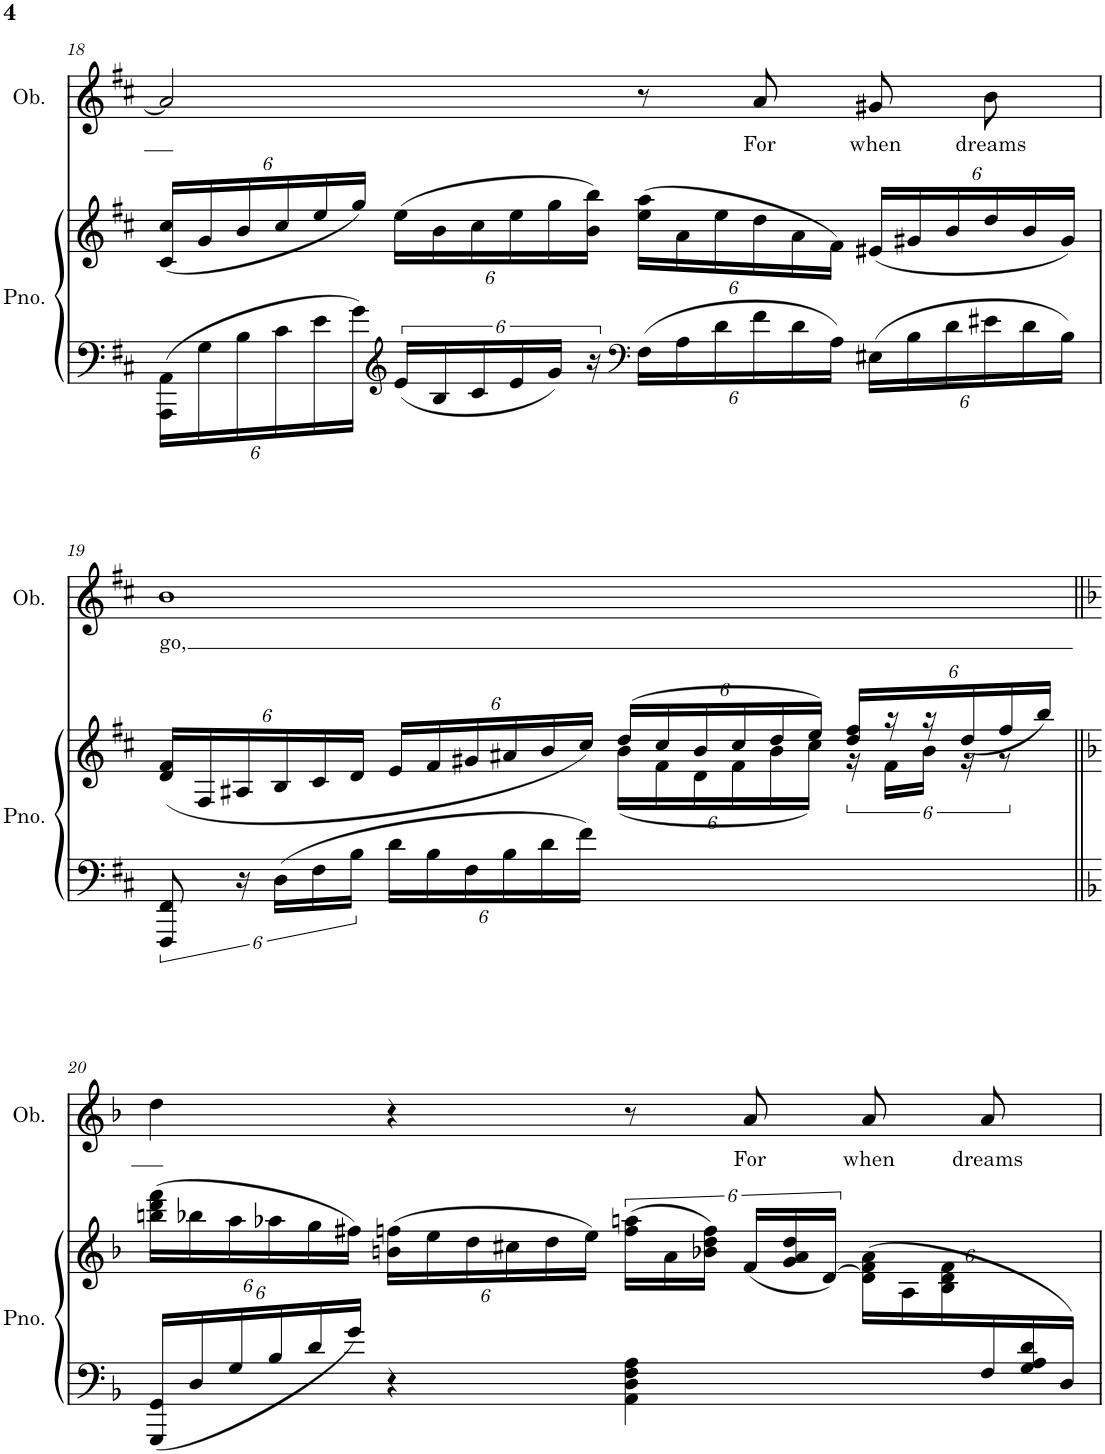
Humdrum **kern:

**kern	**kern	**kern	**text
*part2	*part2	*part1	*part1
*staff3	*staff2	*staff1	*staff1
*I"Piano	*	*I"Oboe	*
*I'Pno.	*	*I'Ob.	*
!!LO:PB:g=z
*clefF4	*clefG2	*clefG2	*
*k[f#c#]	*k[f#c#]	*k[f#c#]	*
*M4/4	*M4/4	*M4/4	*
*Xbrackettup	*Xbrackettup	*	*
=18	=18	=18	=18
24AAA\ 24AA\LL	(24c#/ 24cc#/LL	2a/]	.
24G\	24g/	.	.
24B\	24b/	.	.
24c#\	24cc#/	.	.
24e\	24ee/	.	.
24g\JJ	24gg/JJ)	.	.
*clefG2	*	*	*
*brackettup	*	*	*
24e/LL	(24ee\LL	.	.
24B/	24b\	.	.
24c#/	24cc#\	.	.
24e/	24ee\	.	.
24g/JJ	24gg\	.	.
24r	24b\ 24bb\JJ)	.	.
*clefF4	*	*	*
*Xbrackettup	*	*	*
24F#\LL	(24ee\ 24aa\LL	8r	.
24A\	24a\	.	.
24d\	24ee\	.	.
!	!	!	!LO:LY:b
24f#\	24dd\	8a/	For
24d\	24a\	.	.
24A\JJ	24f#\JJ)	.	.
!	!	!	!LO:LY:b
24E#X\LL	(24e#X/LL	8g#X/L	when
24B\	24g#X/	.	.
24d\	24b/	.	.
!	!	!	!LO:LY:b
24e#X\	24dd/	8b/J	dreams
24d\	24b/	.	.
24B\JJ	24g#/JJ)	.	.
!!LO:LB:g=z
=19	=19	=19	=19
*brackettup	*	*	*
*	*^	*	*
!	!	!	!	!LO:LY:b
12FFF#/ 12FF#/	(24d/ 24f#/LL	2ryy	1b	go,
.	24F#/	.	.	.
24r	24A#X/	.	.	.
24D\LL	24B/	.	.	.
24F#\	24c#/	.	.	.
24B\JJ	24d/JJ	.	.	.
*Xbrackettup	*	*	*	*
24d\LL	24e/LL	.	.	.
24B\	24f#/	.	.	.
24F#\	24g#X/	.	.	.
24B\	24a#X/	.	.	.
24d\	24b/	.	.	.
24f#\JJ	24cc#/JJ)	.	.	.
4ryy	(>24dd/LL	(<24b\LL	.	.
.	24cc#/	24f#\	.	.
.	24b/	24d\	.	.
.	24cc#/	24f#\	.	.
.	24dd/	24b\	.	.
.	24ee/JJ)	24cc#\JJ)	.	.
*brackettup	*	*	*	*
24rBB	24dd/ 24ff#/LL	24ryy	.	.
12ryy	24raa	24f#\LL	.	.
.	24raa	24b\JJ	.	.
24rBB	(24dd/	8ryy	.	.
12rBB	24ff#/	.	.	.
.	24bb/JJ)	.	.	.
*	*v	*v	*	*
!!LO:LB:g=z
=20||	=20||	=20||	=20||
*k[b-]	*k[b-]	*k[b-]	*
*^	*	*	*
*	*Xbrackettup	*	*	*
2..ryy	24GGG/ 24GG/LL	(24bbn\ 24ddd\ 24fff\LL	4dd\	.
.	24D/	24bb-X\	.	.
.	24G/	24aa\	.	.
.	24B-/	24aa-X\	.	.
.	24d/	24gg\	.	.
.	24g/JJ	24ff#X\JJ)	.	.
.	4r	(24bn\ 24ffn\LL	4r	.
.	.	24ee\	.	.
.	.	24dd\	.	.
.	.	24cc#X\	.	.
.	.	24dd\	.	.
.	.	24ee\JJ)	.	.
*	*	*brackettup	*	*
.	4AA\ 4D\ 4F\ 4A\	(24ff\ 24aan\LL	8r	.
.	.	24a\	.	.
.	.	24b-X\ 24dd\ 24ff\JJ)	.	.
!	!	!	!	!LO:LY:b
.	.	(24f/LL	8a/	For
.	.	24g/ 24a/ 24dd/	.	.
.	.	[24d/JJ)	.	.
*	*	*Xbrackettup	*	*
!	!	!	!	!LO:LY:b
.	4ryy	(24d\] 24f\ 24a\LL	8a/L	when
.	.	24A\	.	.
.	.	24B-\ 24d\ 24f\	.	.
!	!	!	!	!LO:LY:b
24F/	.	8ryy	8a/J	dreams
24G/ 24A/ 24d/	.	.	.	.
24D/JJ)	.	.	.	.
*v	*v	*	*	*
=	=	=	=
*-	*-	*-	*-
